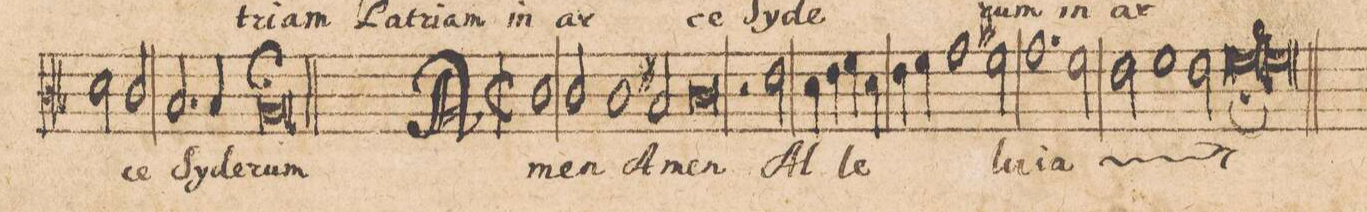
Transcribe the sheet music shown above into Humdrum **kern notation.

**kern	**text
*I"[Alto]	*
*clefC3	*
*k[b-]	*
*met(C|)	*
*M2/1	*
2d\	.
2c/	-ce
=123	=123
2.B-/	Sy-
4B-/	-de-
1A/;	-rum
=124||	=124||
*M2/1	*
*met(C|)	*
1c\	A-
2c/	-men
1c/	A-
=125	=125
2Bn/	-men
0c\	.
=126	=126
2r	.
2e\	Al-
=127	=127
4d\	-le-
4e\	.
4f\	.
4d\	.
4e\	.
4f\	.
1g\	.
=128	=128
2f#X\	-lu-
1.g\	-ia
=129	=129
*	*ij
2f\	Al-
2e\	.
1f\	-le-
=130	=130
2e\	.
*lig	*
0f\;<	-lu-
=131	=131
0f\	-ia
*Xlig	*Xij
==	==
*-	*-
